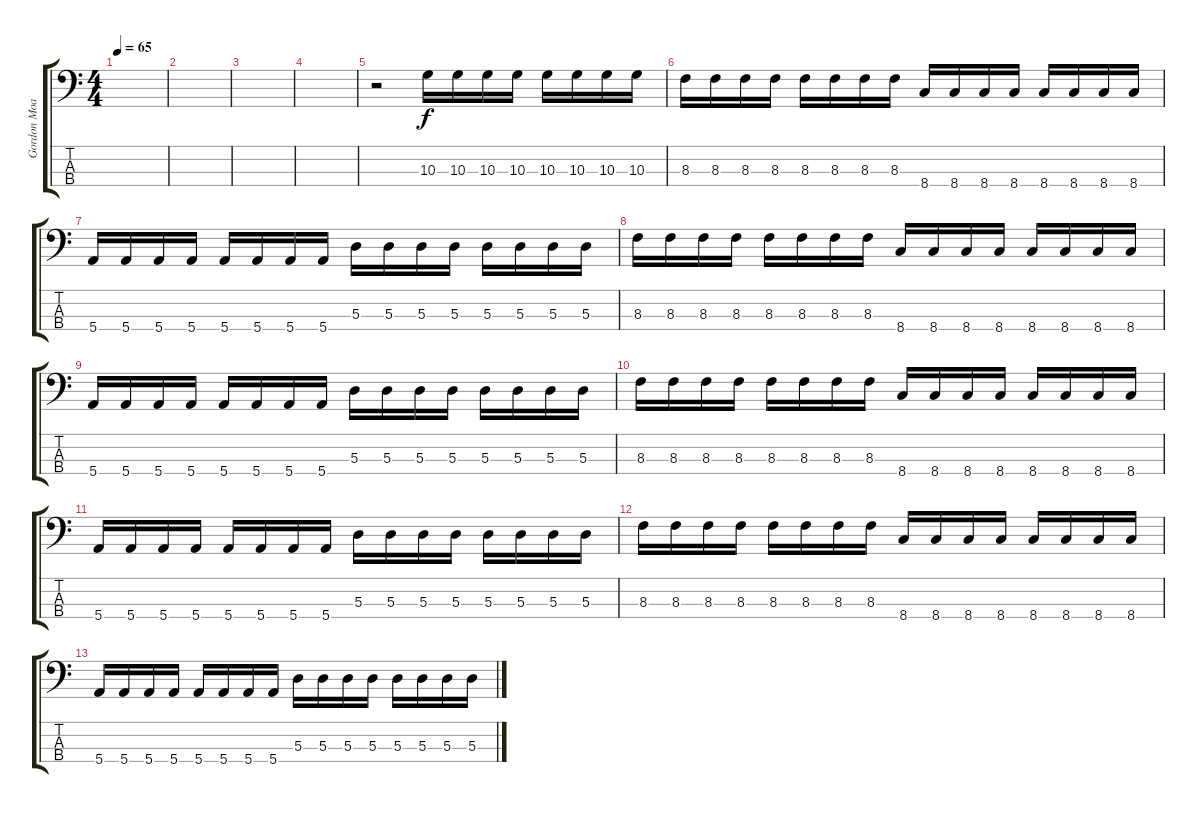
\track ("Gordon Moakes" "Gordon Moa") {instrument electricbassfinger}
\staff {score tabs}
\tuning (G2 D2 A1 E1) {hide}
\ts (4 4)
\tempo 65
\clef f4
\ks c
|
|
|
|
r.2 10.3.16 10.3.16 10.3.16 10.3.16 10.3.16 10.3.16 10.3.16 10.3.16 |
8.3.16 8.3.16 8.3.16 8.3.16 8.3.16 8.3.16 8.3.16 8.3.16 8.4.16 8.4.16 8.4.16 8.4.16 8.4.16 8.4.16 8.4.16 8.4.16 |
5.4.16 5.4.16 5.4.16 5.4.16 5.4.16 5.4.16 5.4.16 5.4.16 5.3.16 5.3.16 5.3.16 5.3.16 5.3.16 5.3.16 5.3.16 5.3.16 |
8.3.16 8.3.16 8.3.16 8.3.16 8.3.16 8.3.16 8.3.16 8.3.16 8.4.16 8.4.16 8.4.16 8.4.16 8.4.16 8.4.16 8.4.16 8.4.16 |
5.4.16 5.4.16 5.4.16 5.4.16 5.4.16 5.4.16 5.4.16 5.4.16 5.3.16 5.3.16 5.3.16 5.3.16 5.3.16 5.3.16 5.3.16 5.3.16 |
8.3.16 8.3.16 8.3.16 8.3.16 8.3.16 8.3.16 8.3.16 8.3.16 8.4.16 8.4.16 8.4.16 8.4.16 8.4.16 8.4.16 8.4.16 8.4.16 |
5.4.16 5.4.16 5.4.16 5.4.16 5.4.16 5.4.16 5.4.16 5.4.16 5.3.16 5.3.16 5.3.16 5.3.16 5.3.16 5.3.16 5.3.16 5.3.16 |
8.3.16 8.3.16 8.3.16 8.3.16 8.3.16 8.3.16 8.3.16 8.3.16 8.4.16 8.4.16 8.4.16 8.4.16 8.4.16 8.4.16 8.4.16 8.4.16 |
5.4.16 5.4.16 5.4.16 5.4.16 5.4.16 5.4.16 5.4.16 5.4.16 5.3.16 5.3.16 5.3.16 5.3.16 5.3.16 5.3.16 5.3.16 5.3.16
